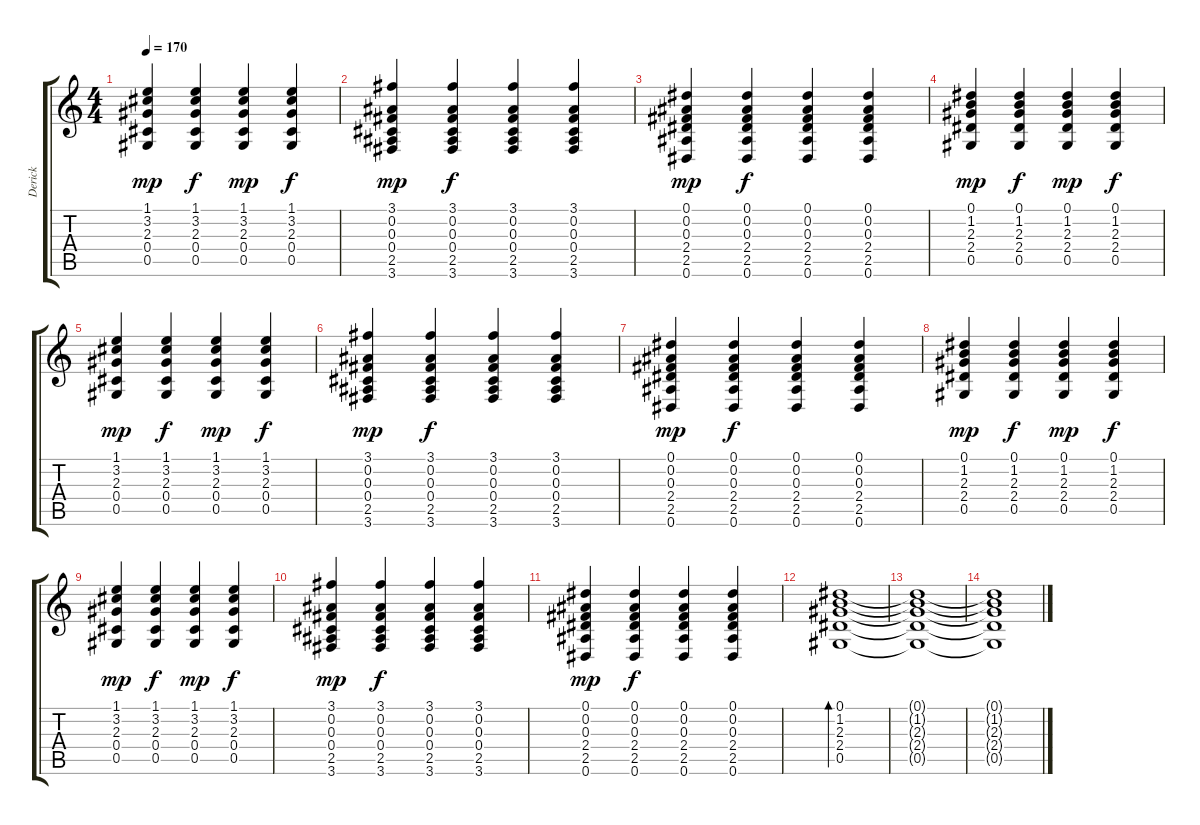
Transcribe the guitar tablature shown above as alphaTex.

\track ("Derick" "Derick") {instrument distortionguitar}
\staff {score tabs}
\tuning (Eb4 Bb3 Gb3 Db3 Ab2 Eb2) {hide}
\ts (4 4)
\tempo 170
\clef g2
\ks c
(1.1 3.2 2.3 0.4 0.5).4{dy mp} (1.1 3.2 2.3 0.4 0.5).4{dy f} (1.1 3.2 2.3 0.4 0.5).4{dy mp} (1.1 3.2 2.3 0.4 0.5).4{dy f} |
(3.1 0.2 0.3 0.4 2.5 3.6).4{dy mp} (3.1 0.2 0.3 0.4 2.5 3.6).4{dy f} (3.1 0.2 0.3 0.4 2.5 3.6).4 (3.1 0.2 0.3 0.4 2.5 3.6).4 |
(0.1 0.2 0.3 2.4 2.5 0.6).4{dy mp} (0.1 0.2 0.3 2.4 2.5 0.6).4{dy f} (0.1 0.2 0.3 2.4 2.5 0.6).4 (0.1 0.2 0.3 2.4 2.5 0.6).4 |
(0.1 1.2 2.3 2.4 0.5).4{dy mp volume 9 instrument acousticguitarsteel} (0.1 1.2 2.3 2.4 0.5).4{dy f} (0.1 1.2 2.3 2.4 0.5).4{dy mp} (0.1 1.2 2.3 2.4 0.5).4{dy f} |
(1.1 3.2 2.3 0.4 0.5).4{dy mp} (1.1 3.2 2.3 0.4 0.5).4{dy f} (1.1 3.2 2.3 0.4 0.5).4{dy mp} (1.1 3.2 2.3 0.4 0.5).4{dy f} |
(3.1 0.2 0.3 0.4 2.5 3.6).4{dy mp} (3.1 0.2 0.3 0.4 2.5 3.6).4{dy f} (3.1 0.2 0.3 0.4 2.5 3.6).4 (3.1 0.2 0.3 0.4 2.5 3.6).4 |
(0.1 0.2 0.3 2.4 2.5 0.6).4{dy mp} (0.1 0.2 0.3 2.4 2.5 0.6).4{dy f} (0.1 0.2 0.3 2.4 2.5 0.6).4 (0.1 0.2 0.3 2.4 2.5 0.6).4 |
(0.1 1.2 2.3 2.4 0.5).4{dy mp volume 9 instrument acousticguitarsteel} (0.1 1.2 2.3 2.4 0.5).4{dy f} (0.1 1.2 2.3 2.4 0.5).4{dy mp} (0.1 1.2 2.3 2.4 0.5).4{dy f} |
(1.1 3.2 2.3 0.4 0.5).4{dy mp} (1.1 3.2 2.3 0.4 0.5).4{dy f} (1.1 3.2 2.3 0.4 0.5).4{dy mp} (1.1 3.2 2.3 0.4 0.5).4{dy f} |
(3.1 0.2 0.3 0.4 2.5 3.6).4{dy mp} (3.1 0.2 0.3 0.4 2.5 3.6).4{dy f} (3.1 0.2 0.3 0.4 2.5 3.6).4 (3.1 0.2 0.3 0.4 2.5 3.6).4 |
(0.1 0.2 0.3 2.4 2.5 0.6).4{dy mp} (0.1 0.2 0.3 2.4 2.5 0.6).4{dy f} (0.1 0.2 0.3 2.4 2.5 0.6).4 (0.1 0.2 0.3 2.4 2.5 0.6).4{volume 10} |
(0.1 1.2 2.3 2.4 0.5).1{bd 480 volume 0 instrument acousticguitarsteel} |
(0.1{t} 1.2{t} 2.3{t} 2.4{t} 0.5{t}).1 |
(0.1{t} 1.2{t} 2.3{t} 2.4{t} 0.5{t}).1
